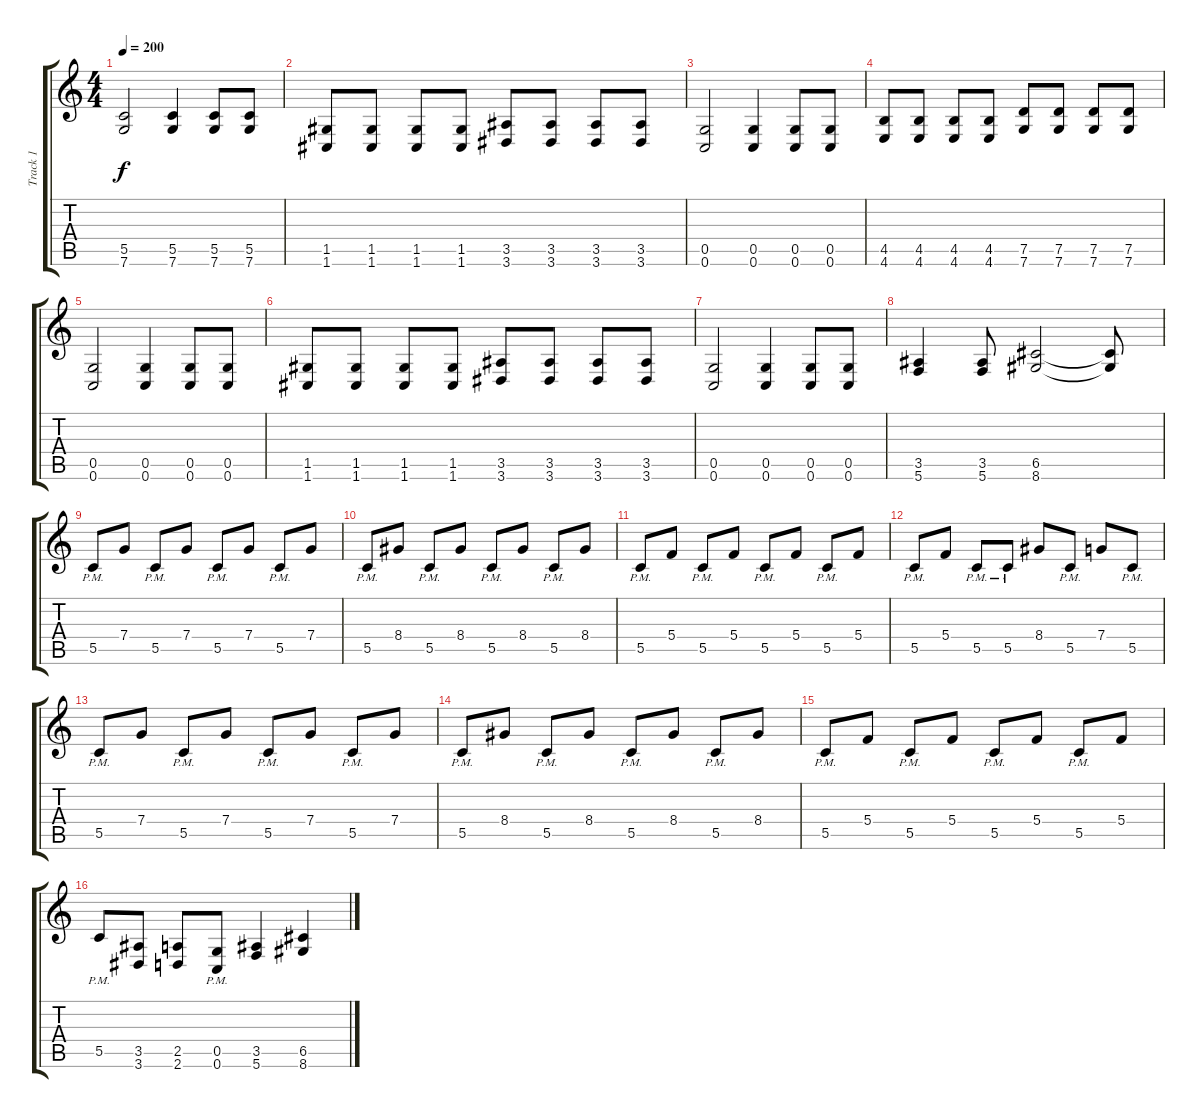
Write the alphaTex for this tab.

\track ("Track 1" "Track 1") {instrument overdrivenguitar}
\staff {score tabs}
\tuning (C4 A3 F3 C3 G2 C2) {hide}
\ts (4 4)
\tempo 200
\clef g2
\ks c
(5.5 7.6).2{dy f} (5.5 7.6).4 (5.5 7.6).8 (5.5 7.6).8 |
(1.5 1.6).8 (1.5 1.6).8 (1.5 1.6).8 (1.5 1.6).8 (3.5 3.6).8 (3.5 3.6).8 (3.5 3.6).8 (3.5 3.6).8 |
(0.5 0.6).2 (0.5 0.6).4 (0.5 0.6).8 (0.5 0.6).8 |
(4.5 4.6).8 (4.5 4.6).8 (4.5 4.6).8 (4.5 4.6).8 (7.5 7.6).8 (7.5 7.6).8 (7.5 7.6).8 (7.5 7.6).8 |
(0.5 0.6).2 (0.5 0.6).4 (0.5 0.6).8 (0.5 0.6).8 |
(1.5 1.6).8 (1.5 1.6).8 (1.5 1.6).8 (1.5 1.6).8 (3.5 3.6).8 (3.5 3.6).8 (3.5 3.6).8 (3.5 3.6).8 |
(0.5 0.6).2 (0.5 0.6).4 (0.5 0.6).8 (0.5 0.6).8 |
(3.5 5.6).4 (3.5 5.6).8 (6.5 8.6).2 (6.5{t} 8.6{t}).8 |
5.5{pm}.8 7.4.8 5.5{pm}.8 7.4.8 5.5{pm}.8 7.4.8 5.5{pm}.8 7.4.8 |
5.5{pm}.8 8.4.8 5.5{pm}.8 8.4.8 5.5{pm}.8 8.4.8 5.5{pm}.8 8.4.8 |
5.5{pm}.8 5.4.8 5.5{pm}.8 5.4.8 5.5{pm}.8 5.4.8 5.5{pm}.8 5.4.8 |
5.5{pm}.8 5.4.8 5.5{pm}.8 5.5{pm}.8 8.4.8 5.5{pm}.8 7.4.8 5.5{pm}.8 |
5.5{pm}.8 7.4.8 5.5{pm}.8 7.4.8 5.5{pm}.8 7.4.8 5.5{pm}.8 7.4.8 |
5.5{pm}.8 8.4.8 5.5{pm}.8 8.4.8 5.5{pm}.8 8.4.8 5.5{pm}.8 8.4.8 |
5.5{pm}.8 5.4.8 5.5{pm}.8 5.4.8 5.5{pm}.8 5.4.8 5.5{pm}.8 5.4.8 |
5.5{pm}.8 (3.5 3.6).8 (2.5 2.6).8 (0.5{pm} 0.6{pm}).8 (3.5 5.6).4 (6.5 8.6).4
